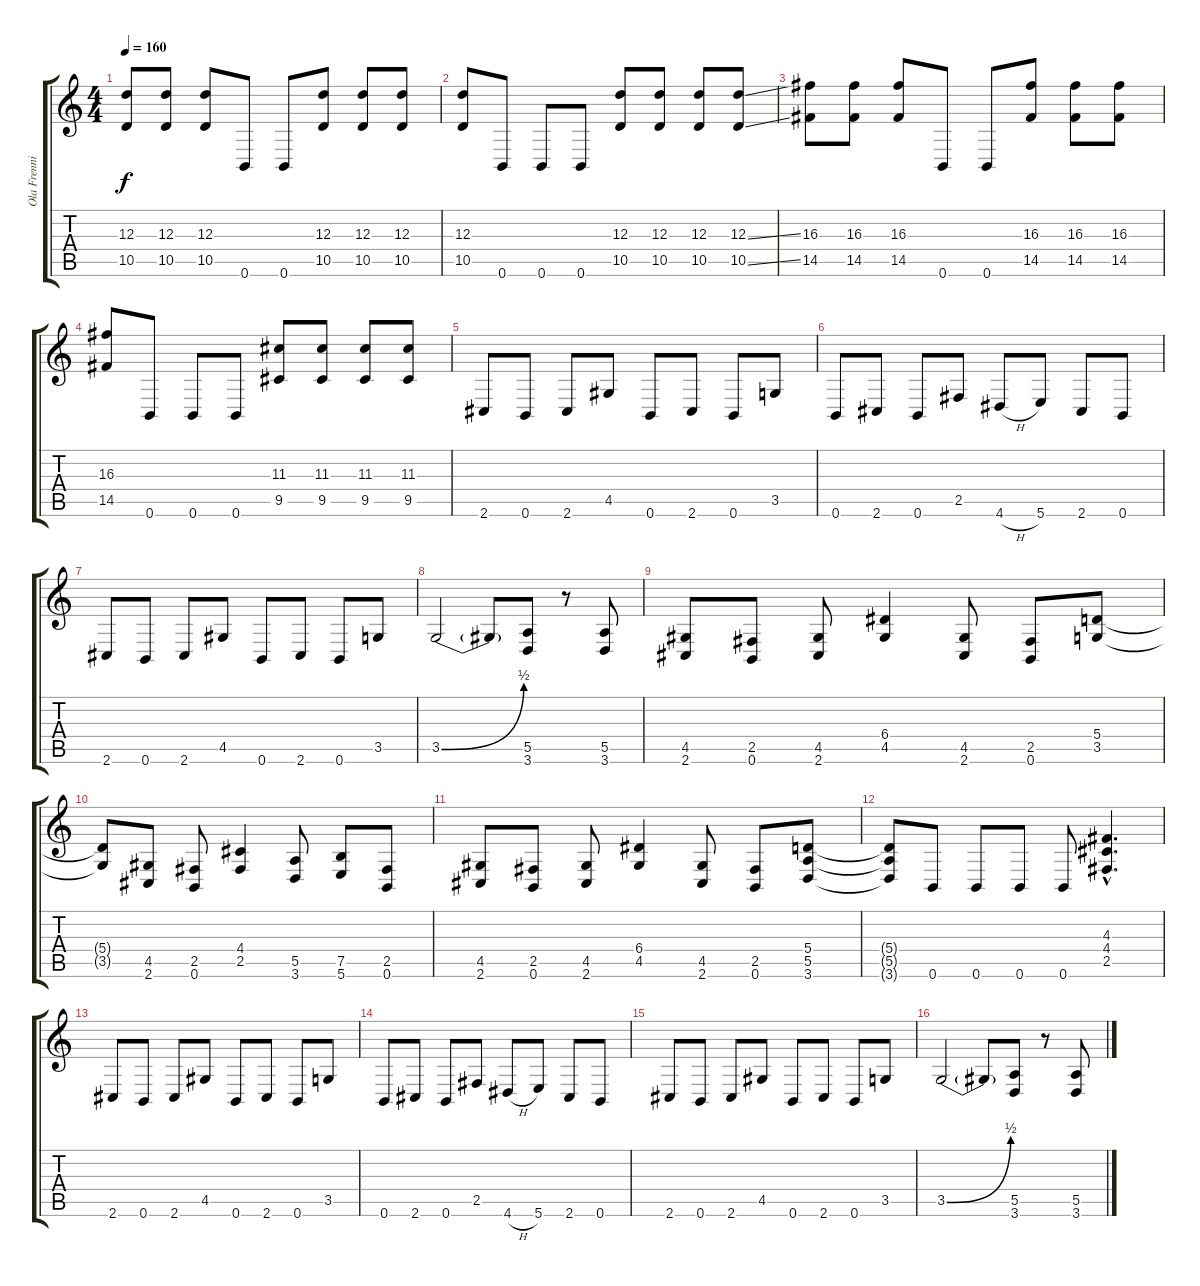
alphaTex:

\track ("Ola Frenning" "Ola Frenni") {instrument distortionguitar}
\staff {score tabs}
\tuning (B3 Gb3 D3 A2 E2 B1) {hide}
\ts (4 4)
\tempo 160
\clef g2
\ks c
(12.3 10.5).8{dy f} (12.3 10.5).8 (12.3 10.5).8 0.6.8 0.6.8 (12.3 10.5).8 (12.3 10.5).8 (12.3 10.5).8 |
(12.3 10.5).8 0.6.8 0.6.8 0.6.8 (12.3 10.5).8 (12.3 10.5).8 (12.3 10.5).8 (12.3{ss} 10.5{ss}).8 |
(16.3 14.5).8 (16.3 14.5).8 (16.3 14.5).8 0.6.8 0.6.8 (16.3 14.5).8 (16.3 14.5).8 (16.3 14.5).8 |
(16.3 14.5).8 0.6.8 0.6.8 0.6.8 (11.3 9.5).8 (11.3 9.5).8 (11.3 9.5).8 (11.3 9.5).8 |
2.6.8 0.6.8 2.6.8 4.5.8 0.6.8 2.6.8 0.6.8 3.5.8 |
0.6.8 2.6.8 0.6.8 2.5.8 4.6{h}.8 5.6.8 2.6.8 0.6.8 |
2.6.8 0.6.8 2.6.8 4.5.8 0.6.8 2.6.8 0.6.8 3.5.8 |
3.5{be (bend 0 0 60 2)}.2 3.5{t}.8 (5.5 3.6).8 r.8 (5.5 3.6).8 |
(4.5 2.6).8 (2.5 0.6).8 (4.5 2.6).8 (6.4 4.5).4 (4.5 2.6).8 (2.5 0.6).8 (5.4 3.5).8 |
(5.4{t} 3.5{t}).8 (4.5 2.6).8 (2.5 0.6).8 (4.4 2.5).4 (5.5 3.6).8 (7.5 5.6).8 (2.5 0.6).8 |
(4.5 2.6).8 (2.5 0.6).8 (4.5 2.6).8 (6.4 4.5).4 (4.5 2.6).8 (2.5 0.6).8 (5.4 5.5 3.6).8 |
(5.4{t} 5.5{t} 3.6{t}).8 0.6.8 0.6.8 0.6.8 0.6.8 (4.3{hac} 4.4{hac} 2.5{hac}).4{d} |
2.6.8 0.6.8 2.6.8 4.5.8 0.6.8 2.6.8 0.6.8 3.5.8 |
0.6.8 2.6.8 0.6.8 2.5.8 4.6{h}.8 5.6.8 2.6.8 0.6.8 |
2.6.8 0.6.8 2.6.8 4.5.8 0.6.8 2.6.8 0.6.8 3.5.8 |
3.5{be (bend 0 0 60 2)}.2 3.5{t}.8 (5.5 3.6).8 r.8 (5.5 3.6).8
